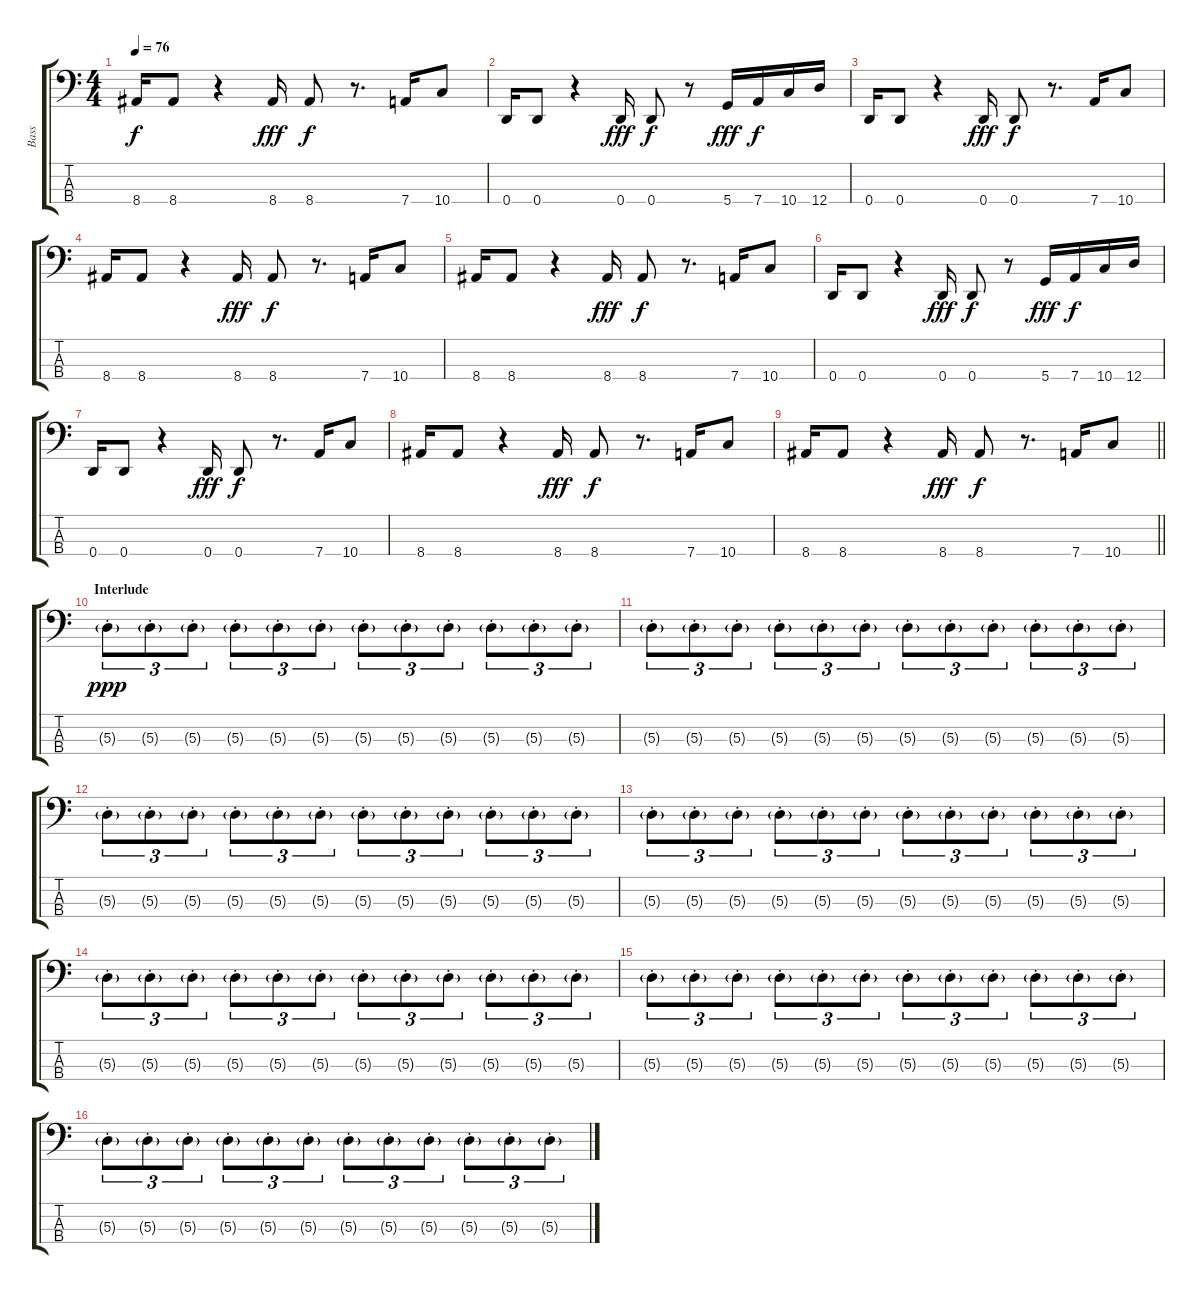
\track ("Bass" "Bass") {instrument electricbassfinger}
\staff {score tabs}
\tuning (G2 D2 A1 D1) {hide}
\ts (4 4)
\tempo 76
\clef f4
\ks c
8.4.16{dy f} 8.4.8 r.4 8.4.16{dy fff} 8.4.8{dy f} r.8{d} 7.4.16 10.4.8 |
0.4.16 0.4.8 r.4 0.4.16{dy fff} 0.4.8{dy f} r.8 5.4.16{dy fff} 7.4.16{dy f} 10.4.16 12.4.16 |
0.4.16 0.4.8 r.4 0.4.16{dy fff} 0.4.8{dy f} r.8{d} 7.4.16 10.4.8 |
8.4.16 8.4.8 r.4 8.4.16{dy fff} 8.4.8{dy f} r.8{d} 7.4.16 10.4.8 |
8.4.16 8.4.8 r.4 8.4.16{dy fff} 8.4.8{dy f} r.8{d} 7.4.16 10.4.8 |
0.4.16 0.4.8 r.4 0.4.16{dy fff} 0.4.8{dy f} r.8 5.4.16{dy fff} 7.4.16{dy f} 10.4.16 12.4.16 |
0.4.16 0.4.8 r.4 0.4.16{dy fff} 0.4.8{dy f} r.8{d} 7.4.16 10.4.8 |
8.4.16 8.4.8 r.4 8.4.16{dy fff} 8.4.8{dy f} r.8{d} 7.4.16 10.4.8 |
\barLineRight lightlight
8.4.16 8.4.8 r.4 8.4.16{dy fff} 8.4.8{dy f} r.8{d} 7.4.16 10.4.8 |
\section ("" "Interlude")
5.3{g st}.8{tu (3 2) dy ppp volume 2} 5.3{g st}.8{tu (3 2)} 5.3{g st}.8{tu (3 2)} 5.3{g st}.8{tu (3 2)} 5.3{g st}.8{tu (3 2)} 5.3{g st}.8{tu (3 2)} 5.3{g st}.8{tu (3 2)} 5.3{g st}.8{tu (3 2)} 5.3{g st}.8{tu (3 2)} 5.3{g st}.8{tu (3 2)} 5.3{g st}.8{tu (3 2)} 5.3{g st}.8{tu (3 2)} |
5.3{g st}.8{tu (3 2)} 5.3{g st}.8{tu (3 2)} 5.3{g st}.8{tu (3 2)} 5.3{g st}.8{tu (3 2)} 5.3{g st}.8{tu (3 2)} 5.3{g st}.8{tu (3 2)} 5.3{g st}.8{tu (3 2)} 5.3{g st}.8{tu (3 2)} 5.3{g st}.8{tu (3 2)} 5.3{g st}.8{tu (3 2)} 5.3{g st}.8{tu (3 2)} 5.3{g st}.8{tu (3 2)} |
5.3{g st}.8{tu (3 2)} 5.3{g st}.8{tu (3 2)} 5.3{g st}.8{tu (3 2)} 5.3{g st}.8{tu (3 2)} 5.3{g st}.8{tu (3 2)} 5.3{g st}.8{tu (3 2)} 5.3{g st}.8{tu (3 2)} 5.3{g st}.8{tu (3 2)} 5.3{g st}.8{tu (3 2)} 5.3{g st}.8{tu (3 2)} 5.3{g st}.8{tu (3 2)} 5.3{g st}.8{tu (3 2)} |
5.3{g st}.8{tu (3 2)} 5.3{g st}.8{tu (3 2)} 5.3{g st}.8{tu (3 2)} 5.3{g st}.8{tu (3 2)} 5.3{g st}.8{tu (3 2)} 5.3{g st}.8{tu (3 2)} 5.3{g st}.8{tu (3 2)} 5.3{g st}.8{tu (3 2)} 5.3{g st}.8{tu (3 2)} 5.3{g st}.8{tu (3 2)} 5.3{g st}.8{tu (3 2)} 5.3{g st}.8{tu (3 2)} |
5.3{g st}.8{tu (3 2)} 5.3{g st}.8{tu (3 2)} 5.3{g st}.8{tu (3 2)} 5.3{g st}.8{tu (3 2)} 5.3{g st}.8{tu (3 2)} 5.3{g st}.8{tu (3 2)} 5.3{g st}.8{tu (3 2)} 5.3{g st}.8{tu (3 2)} 5.3{g st}.8{tu (3 2)} 5.3{g st}.8{tu (3 2)} 5.3{g st}.8{tu (3 2)} 5.3{g st}.8{tu (3 2)} |
5.3{g st}.8{tu (3 2)} 5.3{g st}.8{tu (3 2)} 5.3{g st}.8{tu (3 2)} 5.3{g st}.8{tu (3 2)} 5.3{g st}.8{tu (3 2)} 5.3{g st}.8{tu (3 2)} 5.3{g st}.8{tu (3 2)} 5.3{g st}.8{tu (3 2)} 5.3{g st}.8{tu (3 2)} 5.3{g st}.8{tu (3 2)} 5.3{g st}.8{tu (3 2)} 5.3{g st}.8{tu (3 2)} |
5.3{g st}.8{tu (3 2)} 5.3{g st}.8{tu (3 2)} 5.3{g st}.8{tu (3 2)} 5.3{g st}.8{tu (3 2)} 5.3{g st}.8{tu (3 2)} 5.3{g st}.8{tu (3 2)} 5.3{g st}.8{tu (3 2)} 5.3{g st}.8{tu (3 2)} 5.3{g st}.8{tu (3 2)} 5.3{g st}.8{tu (3 2)} 5.3{g st}.8{tu (3 2)} 5.3{g st}.8{tu (3 2)}
